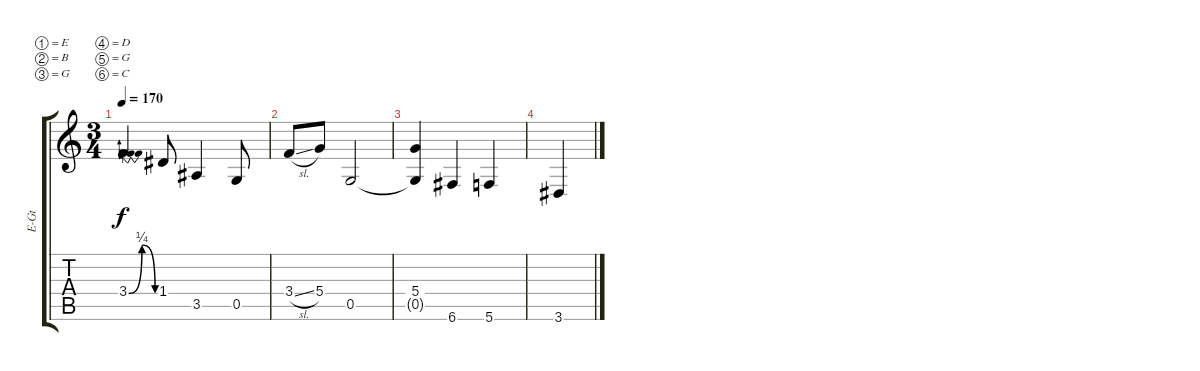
\bracketExtendMode groupsimilarinstruments
\otherSystemsTrackNameOrientation horizontal
\track ("Electric Guitar 1" "E-Gt") {instrument distortionguitar}
\staff {score tabs}
\tuning (E4 B3 G3 D3 G2 C2)
\ts (3 4)
\tempo 170
\clef g2
\ks c
3.4{be (bendrelease 0 0 9.6 1 20.4 1 30 0)}.4{dy f beam Up} 1.4{acc #}.8{beam Up} 3.5{acc #}.4{beam Up} 0.5.8{beam Up} |
3.4{sl}.8{beam Up} 5.4.8{beam Up} 0.5.2{beam Up} |
(5.4 0.5{t}).4{beam Up} 6.6{acc #}.4{beam Up} 5.6.4{beam Up} |
3.6{acc #}.4{beam Up}
